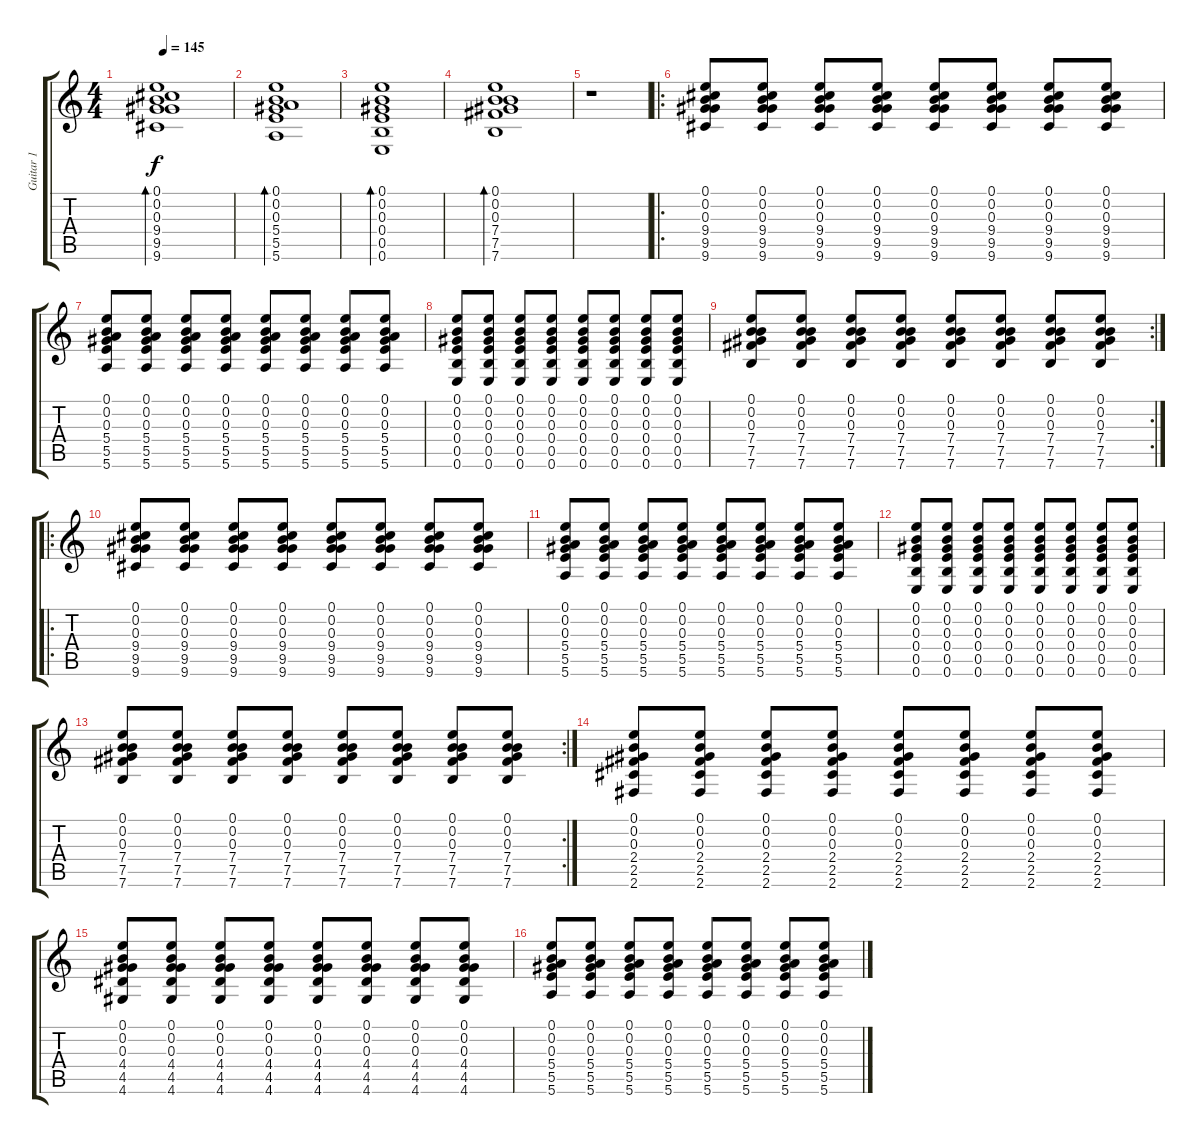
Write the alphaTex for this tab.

\track ("Guitar 1" "Guitar 1") {instrument distortionguitar}
\staff {score tabs}
\tuning (E4 B3 Ab3 E3 B2 E2) {hide}
\ts (4 4)
\tempo 145
\clef g2
\ks c
(0.1 0.2 0.3 9.4 9.5 9.6).1{bd 240 dy f} |
(0.1 0.2 0.3 5.4 5.5 5.6).1{bd 240} |
(0.1 0.2 0.3 0.4 0.5 0.6).1{bd 240} |
(0.1 0.2 0.3 7.4 7.5 7.6).1{bd 240} |
r.1 |
\ro
(0.1 0.2 0.3 9.4 9.5 9.6).8 (0.1 0.2 0.3 9.4 9.5 9.6).8 (0.1 0.2 0.3 9.4 9.5 9.6).8 (0.1 0.2 0.3 9.4 9.5 9.6).8 (0.1 0.2 0.3 9.4 9.5 9.6).8 (0.1 0.2 0.3 9.4 9.5 9.6).8 (0.1 0.2 0.3 9.4 9.5 9.6).8 (0.1 0.2 0.3 9.4 9.5 9.6).8 |
(0.1 0.2 0.3 5.4 5.5 5.6).8 (0.1 0.2 0.3 5.4 5.5 5.6).8 (0.1 0.2 0.3 5.4 5.5 5.6).8 (0.1 0.2 0.3 5.4 5.5 5.6).8 (0.1 0.2 0.3 5.4 5.5 5.6).8 (0.1 0.2 0.3 5.4 5.5 5.6).8 (0.1 0.2 0.3 5.4 5.5 5.6).8 (0.1 0.2 0.3 5.4 5.5 5.6).8 |
(0.1 0.2 0.3 0.4 0.5 0.6).8 (0.1 0.2 0.3 0.4 0.5 0.6).8 (0.1 0.2 0.3 0.4 0.5 0.6).8 (0.1 0.2 0.3 0.4 0.5 0.6).8 (0.1 0.2 0.3 0.4 0.5 0.6).8 (0.1 0.2 0.3 0.4 0.5 0.6).8 (0.1 0.2 0.3 0.4 0.5 0.6).8 (0.1 0.2 0.3 0.4 0.5 0.6).8 |
\rc 2
(0.1 0.2 0.3 7.4 7.5 7.6).8 (0.1 0.2 0.3 7.4 7.5 7.6).8 (0.1 0.2 0.3 7.4 7.5 7.6).8 (0.1 0.2 0.3 7.4 7.5 7.6).8 (0.1 0.2 0.3 7.4 7.5 7.6).8 (0.1 0.2 0.3 7.4 7.5 7.6).8 (0.1 0.2 0.3 7.4 7.5 7.6).8 (0.1 0.2 0.3 7.4 7.5 7.6).8 |
\ro
(0.1 0.2 0.3 9.4 9.5 9.6).8 (0.1 0.2 0.3 9.4 9.5 9.6).8 (0.1 0.2 0.3 9.4 9.5 9.6).8 (0.1 0.2 0.3 9.4 9.5 9.6).8 (0.1 0.2 0.3 9.4 9.5 9.6).8 (0.1 0.2 0.3 9.4 9.5 9.6).8 (0.1 0.2 0.3 9.4 9.5 9.6).8 (0.1 0.2 0.3 9.4 9.5 9.6).8 |
(0.1 0.2 0.3 5.4 5.5 5.6).8 (0.1 0.2 0.3 5.4 5.5 5.6).8 (0.1 0.2 0.3 5.4 5.5 5.6).8 (0.1 0.2 0.3 5.4 5.5 5.6).8 (0.1 0.2 0.3 5.4 5.5 5.6).8 (0.1 0.2 0.3 5.4 5.5 5.6).8 (0.1 0.2 0.3 5.4 5.5 5.6).8 (0.1 0.2 0.3 5.4 5.5 5.6).8 |
(0.1 0.2 0.3 0.4 0.5 0.6).8 (0.1 0.2 0.3 0.4 0.5 0.6).8 (0.1 0.2 0.3 0.4 0.5 0.6).8 (0.1 0.2 0.3 0.4 0.5 0.6).8 (0.1 0.2 0.3 0.4 0.5 0.6).8 (0.1 0.2 0.3 0.4 0.5 0.6).8 (0.1 0.2 0.3 0.4 0.5 0.6).8 (0.1 0.2 0.3 0.4 0.5 0.6).8 |
\rc 2
(0.1 0.2 0.3 7.4 7.5 7.6).8 (0.1 0.2 0.3 7.4 7.5 7.6).8 (0.1 0.2 0.3 7.4 7.5 7.6).8 (0.1 0.2 0.3 7.4 7.5 7.6).8 (0.1 0.2 0.3 7.4 7.5 7.6).8 (0.1 0.2 0.3 7.4 7.5 7.6).8 (0.1 0.2 0.3 7.4 7.5 7.6).8 (0.1 0.2 0.3 7.4 7.5 7.6).8 |
(0.1 0.2 0.3 2.4 2.5 2.6).8 (0.1 0.2 0.3 2.4 2.5 2.6).8 (0.1 0.2 0.3 2.4 2.5 2.6).8 (0.1 0.2 0.3 2.4 2.5 2.6).8 (0.1 0.2 0.3 2.4 2.5 2.6).8 (0.1 0.2 0.3 2.4 2.5 2.6).8 (0.1 0.2 0.3 2.4 2.5 2.6).8 (0.1 0.2 0.3 2.4 2.5 2.6).8 |
(0.1 0.2 0.3 4.4 4.5 4.6).8 (0.1 0.2 0.3 4.4 4.5 4.6).8 (0.1 0.2 0.3 4.4 4.5 4.6).8 (0.1 0.2 0.3 4.4 4.5 4.6).8 (0.1 0.2 0.3 4.4 4.5 4.6).8 (0.1 0.2 0.3 4.4 4.5 4.6).8 (0.1 0.2 0.3 4.4 4.5 4.6).8 (0.1 0.2 0.3 4.4 4.5 4.6).8 |
(0.1 0.2 0.3 5.4 5.5 5.6).8 (0.1 0.2 0.3 5.4 5.5 5.6).8 (0.1 0.2 0.3 5.4 5.5 5.6).8 (0.1 0.2 0.3 5.4 5.5 5.6).8 (0.1 0.2 0.3 5.4 5.5 5.6).8 (0.1 0.2 0.3 5.4 5.5 5.6).8 (0.1 0.2 0.3 5.4 5.5 5.6).8 (0.1 0.2 0.3 5.4 5.5 5.6).8
